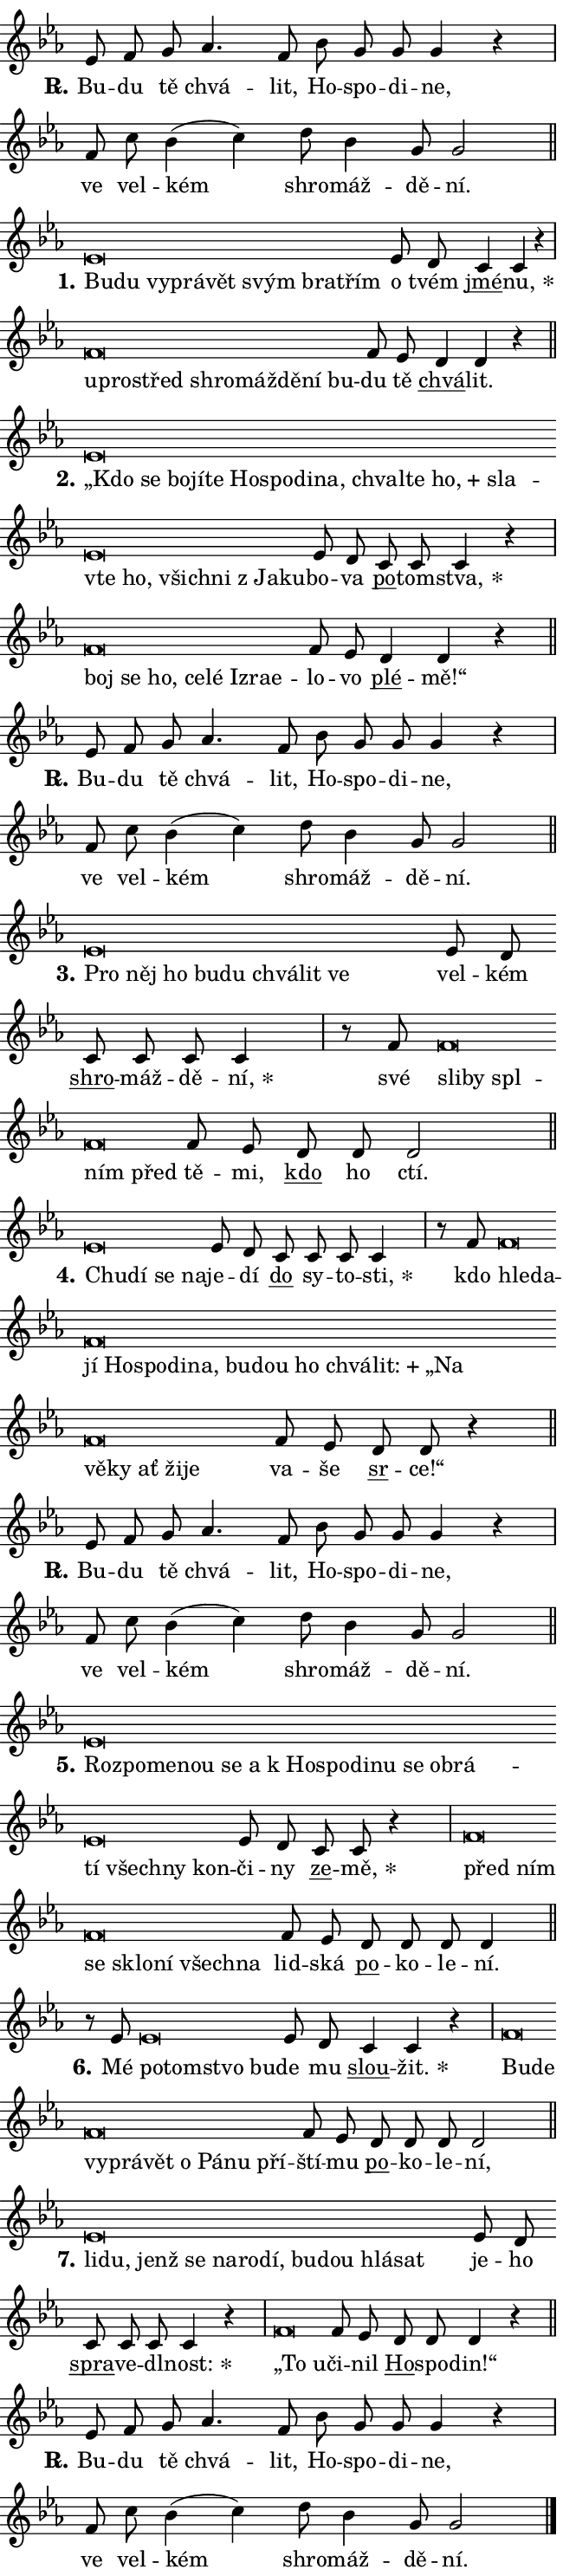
\version "2.24.0"
\header { tagline = "" }
\paper {
  indent = 0\cm
  top-margin = 0\cm
  right-margin = 0.13\cm % to fit lyric hyphens
  bottom-margin = 0\cm
  left-margin = 0\cm
  paper-width = 11\cm
  page-breaking = #ly:one-page-breaking
  system-system-spacing.basic-distance = #11
  score-system-spacing.basic-distance = #11
  ragged-last = ##f
}


%% Author: Thomas Morley
%% https://lists.gnu.org/archive/html/lilypond-user/2020-05/msg00002.html
#(define (line-position grob)
"Returns position of @var[grob} in current system:
   @code{'start}, if at first time-step
   @code{'end}, if at last time-step
   @code{'middle} otherwise
"
  (let* ((col (ly:item-get-column grob))
         (ln (ly:grob-object col 'left-neighbor))
         (rn (ly:grob-object col 'right-neighbor))
         (col-to-check-left (if (ly:grob? ln) ln col))
         (col-to-check-right (if (ly:grob? rn) rn col))
         (break-dir-left
           (and
             (ly:grob-property col-to-check-left 'non-musical #f)
             (ly:item-break-dir col-to-check-left)))
         (break-dir-right
           (and
             (ly:grob-property col-to-check-right 'non-musical #f)
             (ly:item-break-dir col-to-check-right))))
        (cond ((eqv? 1 break-dir-left) 'start)
              ((eqv? -1 break-dir-right) 'end)
              (else 'middle))))

#(define (tranparent-at-line-position vctor)
  (lambda (grob)
  "Relying on @code{line-position} select the relevant enry from @var{vctor}.
Used to determine transparency,"
    (case (line-position grob)
      ((end) (not (vector-ref vctor 0)))
      ((middle) (not (vector-ref vctor 1)))
      ((start) (not (vector-ref vctor 2))))))

noteHeadBreakVisibility =
#(define-music-function (break-visibility)(vector?)
"Makes @code{NoteHead}s transparent relying on @var{break-visibility}"
#{
  \override NoteHead.transparent =
    #(tranparent-at-line-position break-visibility)
#})

#(define delete-ledgers-for-transparent-note-heads
  (lambda (grob)
    "Reads whether a @code{NoteHead} is transparent.
If so this @code{NoteHead} is removed from @code{'note-heads} from
@var{grob}, which is supposed to be @code{LedgerLineSpanner}.
As a result ledgers are not printed for this @code{NoteHead}"
    (let* ((nhds-array (ly:grob-object grob 'note-heads))
           (nhds-list
             (if (ly:grob-array? nhds-array)
                 (ly:grob-array->list nhds-array)
                 '()))
           ;; Relies on the transparent-property being done before
           ;; Staff.LedgerLineSpanner.after-line-breaking is executed.
           ;; This is fragile ...
           (to-keep
             (remove
               (lambda (nhd)
                 (ly:grob-property nhd 'transparent #f))
               nhds-list)))
      ;; TODO find a better method to iterate over grob-arrays, similiar
      ;; to filter/remove etc for lists
      ;; For now rebuilt from scratch
      (set! (ly:grob-object grob 'note-heads)  '())
      (for-each
        (lambda (nhd)
          (ly:pointer-group-interface::add-grob grob 'note-heads nhd))
        to-keep))))

squashNotes = {
  \override NoteHead.X-extent = #'(-0.2 . 0.2)
  \override NoteHead.Y-extent = #'(-0.75 . 0)
  \override NoteHead.stencil =
    #(lambda (grob)
       (let ((pos (ly:grob-property grob 'staff-position)))
         (begin
           (if (< pos -7) (display "ERROR: Lower brevis then expected\n") (display ""))
           (if (<= pos -6) ly:text-interface::print ly:note-head::print))))
}
unSquashNotes = {
  \revert NoteHead.X-extent
  \revert NoteHead.Y-extent
  \revert NoteHead.stencil
}

hideNotes = \noteHeadBreakVisibility #begin-of-line-visible
unHideNotes = \noteHeadBreakVisibility #all-visible

% work-around for resetting accidentals
% https://lilypond.org/doc/v2.23/Documentation/notation/displaying-rhythms#unmetered-music
cadenzaMeasure = {
  \cadenzaOff
  \partial 1024 s1024
  \cadenzaOn
}

#(define-markup-command (accent layout props text) (markup?)
  "Underline accented syllable"
  (interpret-markup layout props
    #{\markup \override #'(offset . 4.3) \underline { #text }#}))

responsum = \markup \concat {
  "R" \hspace #-1.05 \path #0.1 #'((moveto 0 0.07) (lineto 0.9 0.8)) \hspace #0.05 "."
}

spaceSize = #0.6828661417322834 % exact space size for TeX Gyre Schola

\layout {
  \context {
    \Staff
    \remove "Time_signature_engraver"
    \override LedgerLineSpanner.after-line-breaking = #delete-ledgers-for-transparent-note-heads
  }
  \context {
    \Lyrics {
      \override LyricSpace.minimum-distance = \spaceSize
      \override LyricText.font-name = #"TeX Gyre Schola"
      \override LyricText.font-size = 1
      \override StanzaNumber.font-name = #"TeX Gyre Schola Bold"
      \override StanzaNumber.font-size = 1
    }
  }
  \context {
    \Score 
    \override NoteHead.text =
      #(lambda (grob) 
        (let ((pos (ly:grob-property grob 'staff-position)))
          #{\markup {
            \combine
              \halign #-0.55 \raise #(if (= pos -6) 0 0.5) \override #'(thickness . 2) \draw-line #'(3.2 . 0)
              \musicglyph "noteheads.sM1"
          }#}))
  }
}

% magnetic-lyrics.ily
%
%   written by
%     Jean Abou Samra <jean@abou-samra.fr>
%     Werner Lemberg <wl@gnu.org>
%
%   adapted by
%     Jiri Hon <jiri.hon@gmail.com>
%
% Version 2022-Apr-15

% https://www.mail-archive.com/lilypond-user@gnu.org/msg149350.html

#(define (Left_hyphen_pointer_engraver context)
   "Collect syllable-hyphen-syllable occurrences in lyrics and store
them in properties.  This engraver only looks to the left.  For
example, if the lyrics input is @code{foo -- bar}, it does the
following.

@itemize @bullet
@item
Set the @code{text} property of the @code{LyricHyphen} grob between
@q{foo} and @q{bar} to @code{foo}.

@item
Set the @code{left-hyphen} property of the @code{LyricText} grob with
text @q{foo} to the @code{LyricHyphen} grob between @q{foo} and
@q{bar}.
@end itemize

Use this auxiliary engraver in combination with the
@code{lyric-@/text::@/apply-@/magnetic-@/offset!} hook."
   (let ((hyphen #f)
         (text #f))
     (make-engraver
      (acknowledgers
       ((lyric-syllable-interface engraver grob source-engraver)
        (set! text grob)))
      (end-acknowledgers
       ((lyric-hyphen-interface engraver grob source-engraver)
        ;(when (not (grob::has-interface grob 'lyric-space-interface))
          (set! hyphen grob)));)
      ((stop-translation-timestep engraver)
       (when (and text hyphen)
         (ly:grob-set-object! text 'left-hyphen hyphen))
       (set! text #f)
       (set! hyphen #f)))))

#(define (lyric-text::apply-magnetic-offset! grob)
   "If the space between two syllables is less than the value in
property @code{LyricText@/.details@/.squash-threshold}, move the right
syllable to the left so that it gets concatenated with the left
syllable.

Use this function as a hook for
@code{LyricText@/.after-@/line-@/breaking} if the
@code{Left_@/hyphen_@/pointer_@/engraver} is active."
   (let ((hyphen (ly:grob-object grob 'left-hyphen #f)))
     (when hyphen
       (let ((left-text (ly:spanner-bound hyphen LEFT)))
         (when (grob::has-interface left-text 'lyric-syllable-interface)
           (let* ((common (ly:grob-common-refpoint grob left-text X))
                  (this-x-ext (ly:grob-extent grob common X))
                  (left-x-ext
                   (begin
                     ;; Trigger magnetism for left-text.
                     (ly:grob-property left-text 'after-line-breaking)
                     (ly:grob-extent left-text common X)))
                  ;; `delta` is the gap width between two syllables.
                  (delta (- (interval-start this-x-ext)
                            (interval-end left-x-ext)))
                  (details (ly:grob-property grob 'details))
                  (threshold (assoc-get 'squash-threshold details 0.2)))
             (when (< delta threshold)
               (let* (;; We have to manipulate the input text so that
                      ;; ligatures crossing syllable boundaries are not
                      ;; disabled.  For languages based on the Latin
                      ;; script this is essentially a beautification.
                      ;; However, for non-Western scripts it can be a
                      ;; necessity.
                      (lt (ly:grob-property left-text 'text))
                      (rt (ly:grob-property grob 'text))
                      (is-space (grob::has-interface hyphen 'lyric-space-interface))
                      (space (if is-space " " ""))
                      (extra-delta (if is-space spaceSize 0))
                      ;; Append new syllable.
                      (ltrt-space (if (and (string? lt) (string? rt))
                                (string-append lt space rt)
                                (make-concat-markup (list lt space rt))))
                      ;; Right-align `ltrt` to the right side.
                      (ltrt-space-markup (grob-interpret-markup
                               grob
                               (make-translate-markup
                                (cons (interval-length this-x-ext) 0)
                                (make-right-align-markup ltrt-space)))))
                 (begin
                   ;; Don't print `left-text`.
                   (ly:grob-set-property! left-text 'stencil #f)
                   ;; Set text and stencil (which holds all collected
                   ;; syllables so far) and shift it to the left.
                   (ly:grob-set-property! grob 'text ltrt-space)
                   (ly:grob-set-property! grob 'stencil ltrt-space-markup)
                   (ly:grob-translate-axis! grob (- (- delta extra-delta)) X))))))))))


#(define (lyric-hyphen::displace-bounds-first grob)
   ;; Make very sure this callback isn't triggered too early.
   (let ((left (ly:spanner-bound grob LEFT))
         (right (ly:spanner-bound grob RIGHT)))
     (ly:grob-property left 'after-line-breaking)
     (ly:grob-property right 'after-line-breaking)
     (ly:lyric-hyphen::print grob)))

squashThreshold = #0.4

\layout {
  \context {
    \Lyrics
    \consists #Left_hyphen_pointer_engraver
    \override LyricText.after-line-breaking =
      #lyric-text::apply-magnetic-offset!
    \override LyricHyphen.stencil = #lyric-hyphen::displace-bounds-first
    \override LyricText.details.squash-threshold = \squashThreshold
    \override LyricHyphen.minimum-distance = 0
    \override LyricHyphen.minimum-length = \squashThreshold
  }
}

squashText = \override LyricText.details.squash-threshold = 9999
unSquashText = \override LyricText.details.squash-threshold = \squashThreshold

leftText = \override LyricText.self-alignment-X = #LEFT
unLeftText = \revert LyricText.self-alignment-X

starOffset = #(lambda (grob) 
                (let ((x_offset (ly:self-alignment-interface::aligned-on-x-parent grob)))
                  (if (= x_offset 0) 0 (+ x_offset 1.2))))

star = #(define-music-function (syllable)(string?)
"Append star separator at the end of a syllable"
#{
  \once \override LyricText.X-offset = #starOffset
  \lyricmode { \markup {
    #syllable
    \override #'((font-name . "TeX Gyre Schola Bold")) \hspace #0.2 \lower #0.65 \larger "*"
  } }
#})

starAccent = #(define-music-function (syllable)(string?)
"Append star separator at the end of a syllable and make accent"
#{
  \once \override LyricText.X-offset = #starOffset
  \lyricmode { \markup {
    \accent #syllable
    \override #'((font-name . "TeX Gyre Schola Bold")) \hspace #0.2 \lower #0.65 \larger "*"
  } }
#})

breath = #(define-music-function (syllable)(string?)
"Append breathing indicator at the end of a syllable"
#{
  \lyricmode { \markup { #syllable "+" } }
#})

optionalBreath = #(define-music-function (syllable)(string?)
"Append optional breathing indicator at the end of a syllable"
#{
  \lyricmode { \markup { #syllable "(+)" } }
#})


\score {
    <<
        \new Voice = "melody" { \cadenzaOn \key es \major \relative { es'8 f g as4. f8 \bar "" bes g g g4 r \cadenzaMeasure \bar "|" f8 c' \bar "" bes4( c) \bar "" d8 bes4 g8 g2 \cadenzaMeasure \bar "||" \break } }
        \new Lyrics \lyricsto "melody" { \lyricmode { \set stanza = \responsum
Bu -- du tě chvá -- lit, Ho -- spo -- di -- ne, ve vel -- kém shro -- máž -- dě -- ní. } }
    >>
    \layout {}
}

\score {
    <<
        \new Voice = "melody" { \cadenzaOn \key es \major \relative { \squashNotes es'\breve*1/16 \hideNotes \breve*1/16 \bar "" \breve*1/16 \bar "" \breve*1/16 \bar "" \breve*1/16 \bar "" \breve*1/16 \bar "" \breve*1/16 \breve*1/16 \bar "" \unHideNotes \unSquashNotes es8 d \bar "" c4 c r \cadenzaMeasure \bar "|" \squashNotes f\breve*1/16 \hideNotes \breve*1/16 \bar "" \breve*1/16 \bar "" \breve*1/16 \bar "" \breve*1/16 \bar "" \breve*1/16 \bar "" \breve*1/16 \breve*1/16 \bar "" \unHideNotes \unSquashNotes f8 es \bar "" d4 d r \cadenzaMeasure \bar "||" \break } }
        \new Lyrics \lyricsto "melody" { \lyricmode { \set stanza = "1."
\leftText Bu -- \squashText du vy -- prá -- vět svým bra -- třím \unLeftText \unSquashText o tvém \markup \accent jmé -- \star nu, \leftText u -- \squashText pro -- střed shro -- máž -- dě -- ní bu -- \unLeftText \unSquashText du tě \markup \accent chvá -- lit. } }
    >>
    \layout {}
}

\score {
    <<
        \new Voice = "melody" { \cadenzaOn \key es \major \relative { \squashNotes es'\breve*1/16 \hideNotes \breve*1/16 \bar "" \breve*1/16 \bar "" \breve*1/16 \bar "" \breve*1/16 \bar "" \breve*1/16 \bar "" \breve*1/16 \bar "" \breve*1/16 \bar "" \breve*1/16 \bar "" \breve*1/16 \bar "" \breve*1/16 \bar "" \breve*1/16 \bar "" \breve*1/16 \bar "" \breve*1/16 \bar "" \breve*1/16 \bar "" \breve*1/16 \bar "" \breve*1/16 \bar "" \breve*1/16 \breve*1/16 \bar "" \unHideNotes \unSquashNotes es8 d \bar "" c c c4 r \cadenzaMeasure \bar "|" \squashNotes f\breve*1/16 \hideNotes \breve*1/16 \bar "" \breve*1/16 \bar "" \breve*1/16 \bar "" \breve*1/16 \bar "" \breve*1/16 \bar "" \breve*1/16 \breve*1/16 \bar "" \unHideNotes \unSquashNotes f8 es \bar "" d4 d r \cadenzaMeasure \bar "||" \break } }
        \new Lyrics \lyricsto "melody" { \lyricmode { \set stanza = "2."
\leftText „Kdo \squashText se bo -- jí -- te Ho -- spo -- di -- na, chval -- te \breath "ho," sla -- vte ho, všich -- ni "z Ja" -- ku -- \unLeftText \unSquashText bo -- va \markup \accent po -- tom -- \star stva, \leftText boj \squashText se ho, ce -- lé Iz -- ra -- e -- \unLeftText \unSquashText lo -- vo \markup \accent plé -- mě!“ } }
    >>
    \layout {}
}

\score {
    <<
        \new Voice = "melody" { \cadenzaOn \key es \major \relative { es'8 f g as4. f8 \bar "" bes g g g4 r \cadenzaMeasure \bar "|" f8 c' \bar "" bes4( c) \bar "" d8 bes4 g8 g2 \cadenzaMeasure \bar "||" \break } }
        \new Lyrics \lyricsto "melody" { \lyricmode { \set stanza = \responsum
Bu -- du tě chvá -- lit, Ho -- spo -- di -- ne, ve vel -- kém shro -- máž -- dě -- ní. } }
    >>
    \layout {}
}

\score {
    <<
        \new Voice = "melody" { \cadenzaOn \key es \major \relative { \squashNotes es'\breve*1/16 \hideNotes \breve*1/16 \bar "" \breve*1/16 \bar "" \breve*1/16 \bar "" \breve*1/16 \bar "" \breve*1/16 \bar "" \breve*1/16 \breve*1/16 \bar "" \unHideNotes \unSquashNotes es8 d \bar "" c c c c4 \cadenzaMeasure \bar "|" r8 f8 \squashNotes f\breve*1/16 \hideNotes \breve*1/16 \bar "" \breve*1/16 \bar "" \breve*1/16 \breve*1/16 \bar "" \unHideNotes \unSquashNotes f8 es \bar "" d8 d d2 \cadenzaMeasure \bar "||" \break } }
        \new Lyrics \lyricsto "melody" { \lyricmode { \set stanza = "3."
\leftText Pro \squashText něj ho bu -- du chvá -- lit ve \unLeftText \unSquashText vel -- kém \markup \accent shro -- máž -- dě -- \star ní, své \leftText sli -- \squashText by spl -- ním před \unLeftText \unSquashText tě -- mi, \markup \accent kdo ho ctí. } }
    >>
    \layout {}
}

\score {
    <<
        \new Voice = "melody" { \cadenzaOn \key es \major \relative { \squashNotes es'\breve*1/16 \hideNotes \breve*1/16 \bar "" \breve*1/16 \breve*1/16 \bar "" \unHideNotes \unSquashNotes es8 d \bar "" c c c c4 \cadenzaMeasure \bar "|" r8 f8 \squashNotes f\breve*1/16 \hideNotes \breve*1/16 \bar "" \breve*1/16 \bar "" \breve*1/16 \bar "" \breve*1/16 \bar "" \breve*1/16 \bar "" \breve*1/16 \bar "" \breve*1/16 \bar "" \breve*1/16 \bar "" \breve*1/16 \bar "" \breve*1/16 \bar "" \breve*1/16 \bar "" \breve*1/16 \bar "" \breve*1/16 \bar "" \breve*1/16 \bar "" \breve*1/16 \bar "" \breve*1/16 \breve*1/16 \bar "" \unHideNotes \unSquashNotes f8 es \bar "" d8 d r4 \cadenzaMeasure \bar "||" \break } }
        \new Lyrics \lyricsto "melody" { \lyricmode { \set stanza = "4."
\leftText Chu -- \squashText dí se na -- \unLeftText \unSquashText je -- dí \markup \accent do sy -- to -- \star sti, kdo \leftText hle -- \squashText da -- jí Ho -- spo -- di -- na, bu -- dou ho chvá -- \breath "lit:" „Na vě -- ky ať ži -- je \unLeftText \unSquashText va -- še \markup \accent sr -- ce!“ } }
    >>
    \layout {}
}

\score {
    <<
        \new Voice = "melody" { \cadenzaOn \key es \major \relative { es'8 f g as4. f8 \bar "" bes g g g4 r \cadenzaMeasure \bar "|" f8 c' \bar "" bes4( c) \bar "" d8 bes4 g8 g2 \cadenzaMeasure \bar "||" \break } }
        \new Lyrics \lyricsto "melody" { \lyricmode { \set stanza = \responsum
Bu -- du tě chvá -- lit, Ho -- spo -- di -- ne, ve vel -- kém shro -- máž -- dě -- ní. } }
    >>
    \layout {}
}

\score {
    <<
        \new Voice = "melody" { \cadenzaOn \key es \major \relative { \squashNotes es'\breve*1/16 \hideNotes \breve*1/16 \bar "" \breve*1/16 \bar "" \breve*1/16 \bar "" \breve*1/16 \bar "" \breve*1/16 \bar "" \breve*1/16 \bar "" \breve*1/16 \bar "" \breve*1/16 \bar "" \breve*1/16 \bar "" \breve*1/16 \bar "" \breve*1/16 \bar "" \breve*1/16 \bar "" \breve*1/16 \bar "" \breve*1/16 \bar "" \breve*1/16 \breve*1/16 \bar "" \unHideNotes \unSquashNotes es8 d \bar "" c8 c r4 \cadenzaMeasure \bar "|" \squashNotes f\breve*1/16 \hideNotes \breve*1/16 \bar "" \breve*1/16 \bar "" \breve*1/16 \bar "" \breve*1/16 \bar "" \breve*1/16 \breve*1/16 \bar "" \unHideNotes \unSquashNotes f8 es \bar "" d d d d4 \cadenzaMeasure \bar "||" \break } }
        \new Lyrics \lyricsto "melody" { \lyricmode { \set stanza = "5."
\leftText Roz -- \squashText po -- me -- nou se a "k Ho" -- spo -- di -- nu se ob -- rá -- tí všech -- ny kon -- \unLeftText \unSquashText či -- ny \markup \accent ze -- \star mě, \leftText před \squashText ním se sklo -- ní všech -- na \unLeftText \unSquashText lid -- ská \markup \accent po -- ko -- le -- ní. } }
    >>
    \layout {}
}

\score {
    <<
        \new Voice = "melody" { \cadenzaOn \key es \major \relative { r8 es'8 \squashNotes es\breve*1/16 \hideNotes \breve*1/16 \bar "" \breve*1/16 \breve*1/16 \bar "" \unHideNotes \unSquashNotes es8 d \bar "" c4 c r \cadenzaMeasure \bar "|" \squashNotes f\breve*1/16 \hideNotes \breve*1/16 \bar "" \breve*1/16 \bar "" \breve*1/16 \bar "" \breve*1/16 \bar "" \breve*1/16 \bar "" \breve*1/16 \bar "" \breve*1/16 \breve*1/16 \bar "" \unHideNotes \unSquashNotes f8 es \bar "" d d d d2 \cadenzaMeasure \bar "||" \break } }
        \new Lyrics \lyricsto "melody" { \lyricmode { \set stanza = "6."
Mé \leftText po -- \squashText tom -- stvo bu -- \unLeftText \unSquashText de mu \markup \accent slou -- \star žit. \leftText Bu -- \squashText de vy -- prá -- vět o Pá -- nu pří -- \unLeftText \unSquashText ští -- mu \markup \accent po -- ko -- le -- ní, } }
    >>
    \layout {}
}

\score {
    <<
        \new Voice = "melody" { \cadenzaOn \key es \major \relative { \squashNotes es'\breve*1/16 \hideNotes \breve*1/16 \bar "" \breve*1/16 \bar "" \breve*1/16 \bar "" \breve*1/16 \bar "" \breve*1/16 \bar "" \breve*1/16 \bar "" \breve*1/16 \bar "" \breve*1/16 \bar "" \breve*1/16 \breve*1/16 \bar "" \unHideNotes \unSquashNotes es8 d \bar "" c c c c4 r \cadenzaMeasure \bar "|" \squashNotes f\breve*1/16 \hideNotes \breve*1/16 \bar "" \unHideNotes \unSquashNotes f8 es \bar "" d d d4 r \cadenzaMeasure \bar "||" \break } }
        \new Lyrics \lyricsto "melody" { \lyricmode { \set stanza = "7."
\leftText li -- \squashText du, jenž se na -- ro -- dí, bu -- dou hlá -- sat \unLeftText \unSquashText je -- ho \markup \accent spra -- ve -- dl -- \star nost: \leftText „To \squashText u -- \unLeftText \unSquashText či -- nil \markup \accent Ho -- spo -- din!“ } }
    >>
    \layout {}
}

\score {
    <<
        \new Voice = "melody" { \cadenzaOn \key es \major \relative { es'8 f g as4. f8 \bar "" bes g g g4 r \cadenzaMeasure \bar "|" f8 c' \bar "" bes4( c) \bar "" d8 bes4 g8 g2 \cadenzaMeasure \bar "||" \break } \bar "|." }
        \new Lyrics \lyricsto "melody" { \lyricmode { \set stanza = \responsum
Bu -- du tě chvá -- lit, Ho -- spo -- di -- ne, ve vel -- kém shro -- máž -- dě -- ní. } }
    >>
    \layout {}
}
